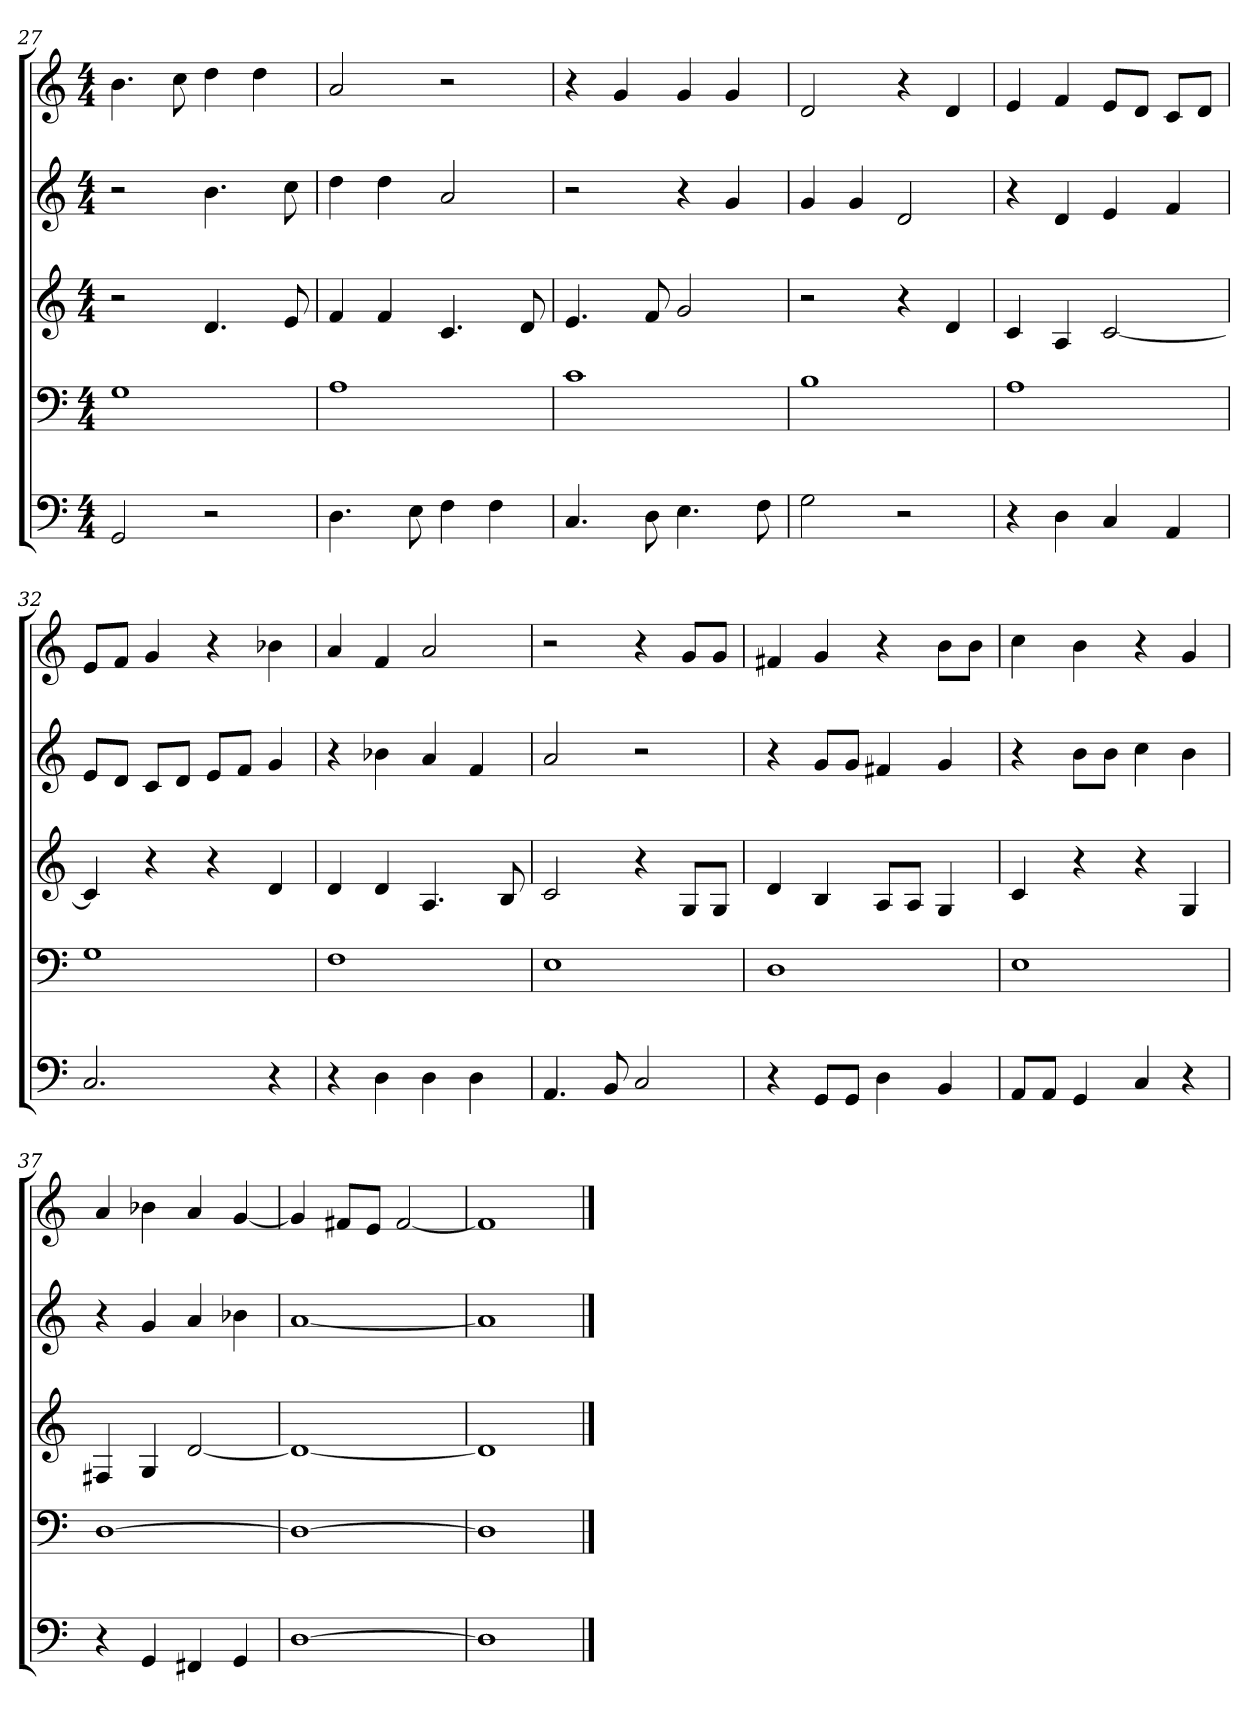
**kern	**kern	**kern	**kern	**kern
*part5	*part4	*part3	*part2	*part1
*staff5	*staff4	*staff3	*staff2	*staff1
*k[]	*k[]	*k[]	*k[]	*k[]
*M4/4	*M4/4	*M4/4	*M4/4	*M4/4
=27	=27	=27	=27	=27
2GG	1G	2r	2r	4.b
.	.	.	.	8cc
2r	.	4.d	4.b	4dd
.	.	.	.	4dd
.	.	8e	8cc	.
=28	=28	=28	=28	=28
4.D	1A	4f	4dd	2a
.	.	4f	4dd	.
8E	.	.	.	.
4F	.	4.c	2a	2r
4F	.	.	.	.
.	.	8d	.	.
=29	=29	=29	=29	=29
4.C	1c	4.e	2r	4r
.	.	.	.	4g
8D	.	8f	.	.
4.E	.	2g	4r	4g
.	.	.	4g	4g
8F	.	.	.	.
=30	=30	=30	=30	=30
2G	1B	2r	4g	2d
.	.	.	4g	.
2r	.	4r	2d	4r
.	.	4d	.	4d
=31	=31	=31	=31	=31
4r	1A	4c	4r	4e
4D	.	4A	4d	4f
4C	.	[2c	4e	8eL
.	.	.	.	8dJ
4AA	.	.	4f	8cL
.	.	.	.	8dJ
=32	=32	=32	=32	=32
2.C	1G	4c]	8eL	8eL
.	.	.	8dJ	8fJ
.	.	4r	8cL	4g
.	.	.	8dJ	.
.	.	4r	8eL	4r
.	.	.	8fJ	.
4r	.	4d	4g	4b-X
=33	=33	=33	=33	=33
4r	1F	4d	4r	4a
4D	.	4d	4b-X	4f
4D	.	4.A	4a	2a
4D	.	.	4f	.
.	.	8B	.	.
=34	=34	=34	=34	=34
4.AA	1E	2c	2a	2r
8BB	.	.	.	.
2C	.	4r	2r	4r
.	.	8GL	.	8gL
.	.	8GJ	.	8gJ
=35	=35	=35	=35	=35
4r	1D	4d	4r	4f#X
8GGL	.	4B	8gL	4g
8GGJ	.	.	8gJ	.
4D	.	8AL	4f#X	4r
.	.	8AJ	.	.
4BB	.	4G	4g	8bL
.	.	.	.	8bJ
=36	=36	=36	=36	=36
8AAL	1E	4c	4r	4cc
8AAJ	.	.	.	.
4GG	.	4r	8bL	4b
.	.	.	8bJ	.
4C	.	4r	4cc	4r
4r	.	4G	4b	4g
=37	=37	=37	=37	=37
4r	[1D	4F#X	4r	4a
4GG	.	4G	4g	4b-X
4FF#X	.	[2d	4a	4a
4GG	.	.	4b-X	[4g
=38	=38	=38	=38	=38
[1D	1D_	1d_	[1a	4g]
.	.	.	.	8f#XL
.	.	.	.	8eJ
.	.	.	.	[2f#
=39	=39	=39	=39	=39
1D]	1D]	1d]	1a]	1f#]
==	==	==	==	==
*-	*-	*-	*-	*-
